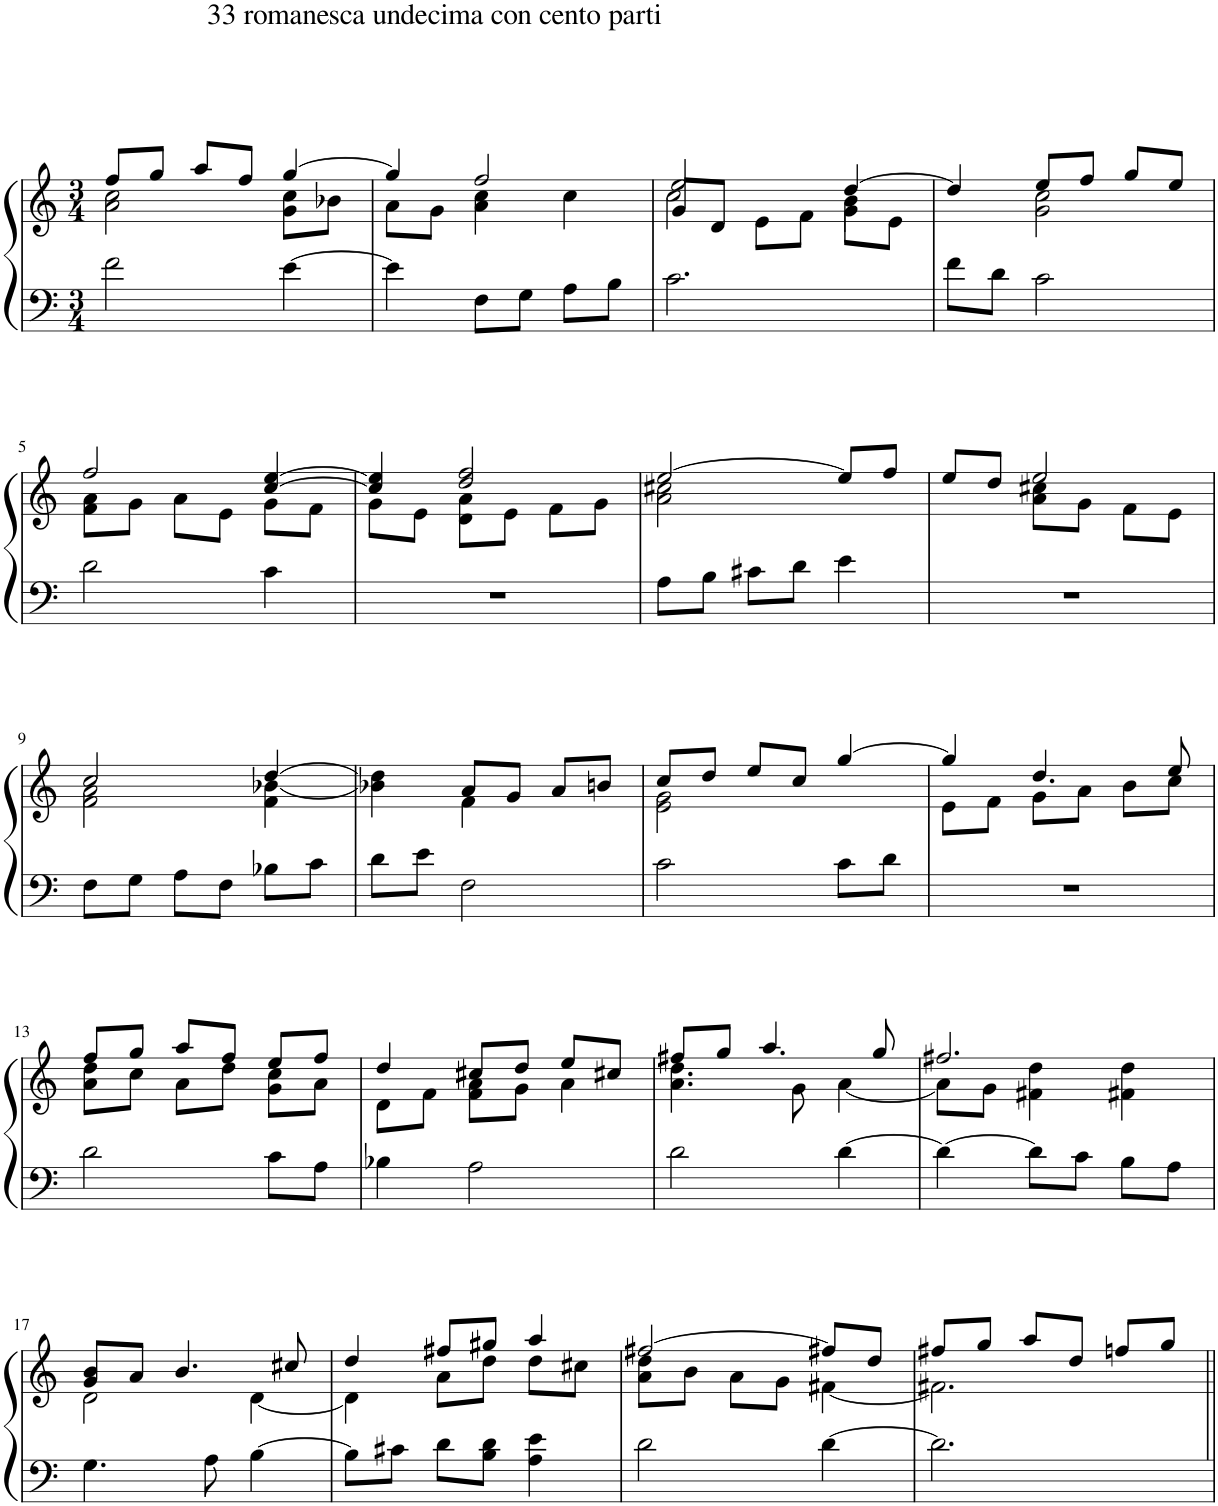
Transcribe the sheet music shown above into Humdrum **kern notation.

**kern	**kern
*part1	*part1
*staff2	*staff1
*I"Piano	*
*I'Pno.	*
*clefF4	*clefG2
*k[]	*k[]
*M3/4	*M3/4
=1	=1
*	*^
2f\	8ff/L	2a\ 2cc\
.	8gg/J	.
.	8aa/L	.
.	8ff/J	.
[4e\	[4gg/	8g\ 8cc\L
.	.	8b-X\J
=2	=2	=2
4e\]	4gg/]	8a\L
.	.	8g\J
8F\L	2ff/	4a\ 4cc\
8G\J	.	.
8A\L	.	4cc\
8B\J	.	.
=3	=3	=3
*	*	*^
2.c\	2ee/	2cc\	8g/L
.	.	.	8d/J
.	.	.	8e\L
.	.	.	8f\J
.	[4dd/	4b\	8g\L
.	.	.	8e\J
*	*	*v	*v
=4	=4	=4
8f\L	4dd/]	4ryy
8d\J	.	.
2c\	8ee/L	2g\ 2cc\
.	8ff/J	.
.	8gg/L	.
.	8ee/J	.
!!LO:LB:g=z	!!
=5	=5	=5
2d\	2ff/	8f\ 8a\L
.	.	8g\J
.	.	8a\L
.	.	8e\J
4c\	[4cc/ [4ee/	8g\L
.	.	8f\J
=6	=6	=6
2.r	4cc/] 4ee/]	8g\L
.	.	8e\J
.	2dd/ 2ff/	8d\ 8a\L
.	.	8e\J
.	.	8f\L
.	.	8g\J
=7	=7	=7
8A\L	[2ee/	2a\ 2cc#X\
8B\J	.	.
8c#X\L	.	.
8d\J	.	.
4e\	8ee/L]	4ryy
.	8ff/J	.
=8	=8	=8
2.r	8ee/L	4ryy
.	8dd/J	.
.	2ee/	8a\ 8cc#X\L
.	.	8g\J
.	.	8f\L
.	.	8e\J
!!LO:LB:g=z	!!
=9	=9	=9
8F\L	2cc/	2f\ 2a\
8G\J	.	.
8A\L	.	.
8F\J	.	.
8B-X\L	[4dd/	4f\ [4b-X\
8c\J	.	.
=10	=10	=10
8d\L	4b-X\] 4dd\]	4ryy
8e\J	.	.
2F\	8a/L	4f\
.	8g/J	.
.	8a/L	4ryy
.	8bn/J	.
=11	=11	=11
2c\	8cc/L	2e\ 2g\
.	8dd/J	.
.	8ee/L	.
.	8cc/J	.
8c\L	[4gg/	4ryy
8d\J	.	.
=12	=12	=12
2.r	4gg/]	8e\L
.	.	8f\J
.	4.dd/	8g\L
.	.	8a\J
.	.	8b\L
.	8ee/	8cc\J
!!LO:LB:g=z	!!
=13	=13	=13
2d\	8ff/L	8a\ 8dd\L
.	8gg/J	8cc\J
.	8aa/L	8a\L
.	8ff/J	8dd\J
8c\L	8ee/L	8g\ 8cc\L
8A\J	8ff/J	8a\J
=14	=14	=14
4B-X\	4dd/	8d\L
.	.	8f\J
2A\	8cc#X/L	8f\ 8a\L
.	8dd/J	8g\J
.	8ee/L	4a\
.	8cc#X/J	.
=15	=15	=15
2d\	8ff#X/L	4.a\ 4.dd\
.	8gg/J	.
.	4.aa/	.
.	.	8g\
[4d\	.	[4a\
.	8gg/	.
=16	=16	=16
4d\_	2.ff#X/	8a\L]
.	.	8g\J
8d\L]	.	4f#X\ 4dd\
8c\J	.	.
8B\L	.	4f#X\ 4dd\
8A\J	.	.
!!LO:LB:g=z	!!
=17	=17	=17
4.G\	8g/ 8b/L	2d\
.	8a/J	.
.	4.b/	.
8A\	.	.
[4B\	.	[4d\
.	8cc#X/	.
=18	=18	=18
8B\L]	4dd/	4d\]
8c#X\J	.	.
8d\L	8ff#X/L	8a\L
8B\ 8d\J	8gg#X/J	8dd\J
4A\ 4e\	4aa/	8dd\L
.	.	8cc#X\J
=19	=19	=19
2d\	[2ff#X/	8a\ 8dd\L
.	.	8b\J
.	.	8a\L
.	.	8g\J
[4d\	8ff#X/L]	[4f#X\
.	8dd/J	.
=20	=20	=20
2.d\]	8ff#X/L	2.f#X\]
.	8gg/J	.
.	8aa/L	.
.	8dd/J	.
.	8ffn/L	.
.	8gg/J	.
*	*v	*v
=||	=||
*-	*-
